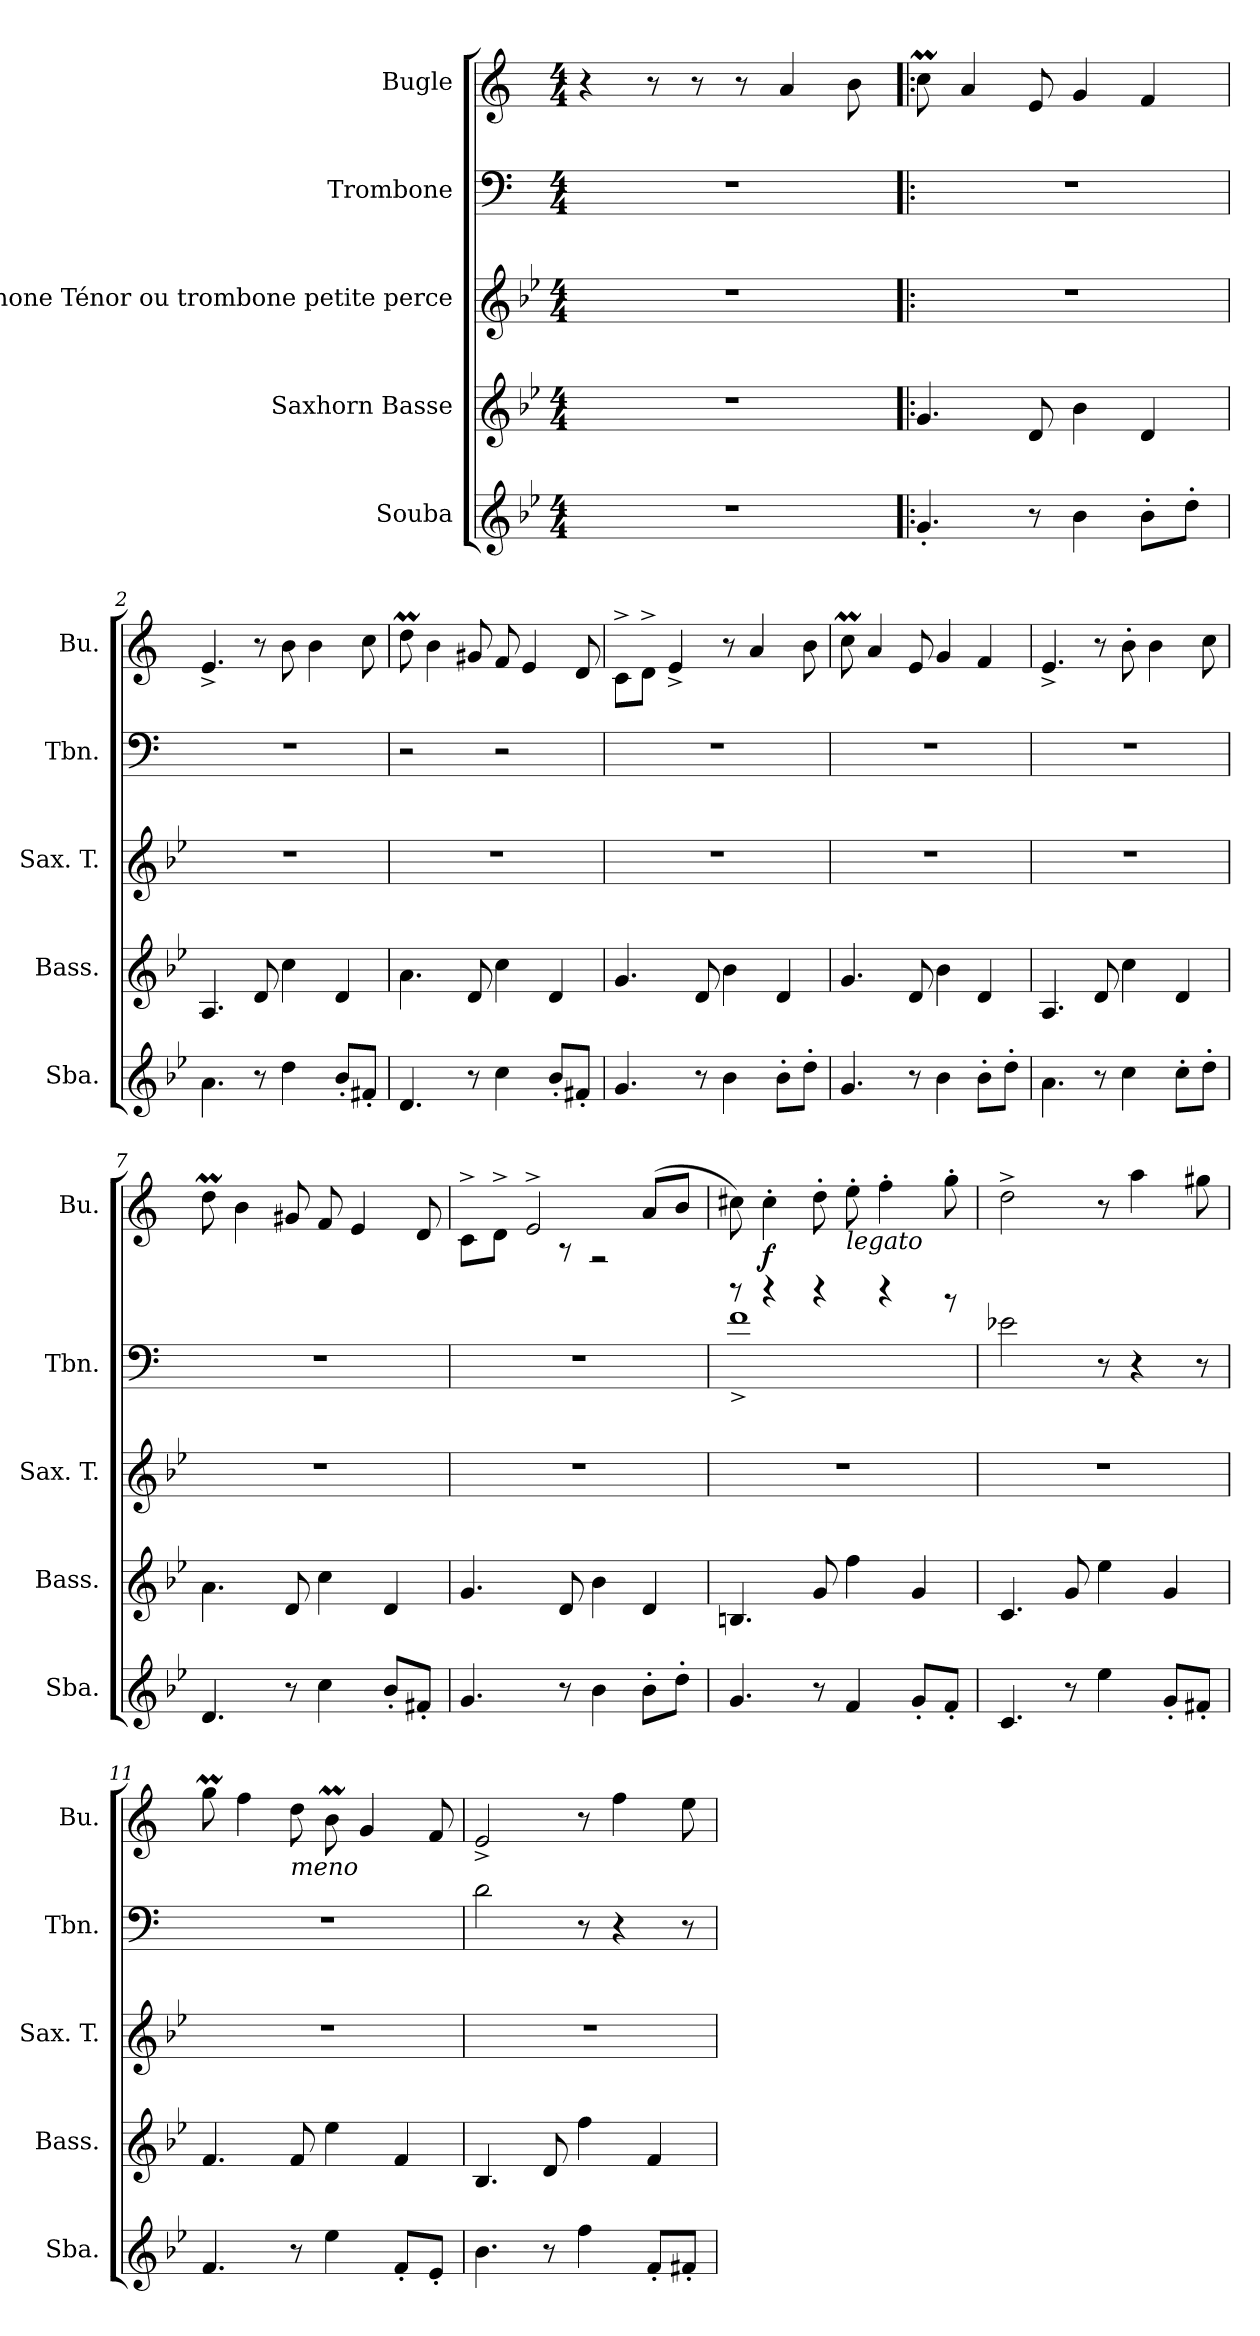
**kern	**kern	**kern	**kern	**kern	**dynam
*part5	*part4	*part3	*part2	*part1	*part1
*staff5	*staff4	*staff3	*staff2	*staff1	*staff1
*I"Souba	*I"Saxhorn Basse	*I"Saxophone Ténor ou trombone petite perce	*I"Trombone	*I"Bugle	*
*I'Sba.	*I'Bass.	*I'Sax. T.	*I'Tbn.	*I'Bu.	*
*clefG2	*clefG2	*clefG2	*clefF4	*clefG2	*
*ITrd15c26	*ITrd8c14	*ITrd8c14	*	*ITrd1c2	*
*k[b-e-]	*k[b-e-]	*k[b-e-]	*k[]	*k[b-e-]	*
*M4/4	*M4/4	*M4/4	*M4/4	*M4/4	*
=	=	=	=	=	=
1r	1r	1r	1r	4r	.
.	.	.	.	8r	.
.	.	.	.	8r	.
.	.	.	.	8r	.
.	.	.	.	4g/	.
.	.	.	.	8a\	.
=1!|:	=1!|:	=1!|:	=1!|:	=1!|:	=1!|:
4.GG'/	4.G/	1r	1r	8b-M\	.
.	.	.	.	4g/	.
8r	8D/	.	.	8d/	.
4BB-\	4B-\	.	.	4f/	.
8BB-'\L	4D/	.	.	4e-/	.
8D'\J	.	.	.	.	.
=2	=2	=2	=2	=2	=2
4.AA\	4.AA/	1r	1r	4.d^/	.
8r	8D/	.	.	8r	.
4D\	4c\	.	.	8a\	.
.	.	.	.	4a\	.
8BB-'/L	4D/	.	.	.	.
8FF#X'/J	.	.	.	8b-\	.
!!LO:LB:g=z
=3	=3	=3	=3	=3	=3
4.DD/	4.A\	1r	2r	8ccM\	.
.	.	.	.	4a\	.
8r	8D/	.	.	8f#X/	.
4C\	4c\	.	2r	8e-/	.
.	.	.	.	4d/	.
8BB-'/L	4D/	.	.	.	.
8FF#X'/J	.	.	.	8c/	.
=4	=4	=4	=4	=4	=4
4.GG/	4.G/	1r	1r	8B-^\L	.
.	.	.	.	8c^\J	.
.	.	.	.	4d^/	.
8r	8D/	.	.	.	.
4BB-\	4B-\	.	.	8r	.
.	.	.	.	4g/	.
8BB-'\L	4D/	.	.	.	.
8D'\J	.	.	.	8a\	.
=5	=5	=5	=5	=5	=5
4.GG/	4.G/	1r	1r	8b-M\	.
.	.	.	.	4g/	.
8r	8D/	.	.	8d/	.
4BB-\	4B-\	.	.	4f/	.
8BB-'\L	4D/	.	.	4e-/	.
8D'\J	.	.	.	.	.
=6	=6	=6	=6	=6	=6
4.AA\	4.AA/	1r	1r	4.d^/	.
8r	8D/	.	.	8r	.
4C\	4c\	.	.	8a'\	.
.	.	.	.	4a\	.
8C'\L	4D/	.	.	.	.
8D'\J	.	.	.	8b-\	.
!!LO:LB:g=z
=7	=7	=7	=7	=7	=7
4.DD/	4.A\	1r	1r	8ccM\	.
.	.	.	.	4a\	.
8r	8D/	.	.	8f#X/	.
4C\	4c\	.	.	8e-/	.
.	.	.	.	4d/	.
8BB-'/L	4D/	.	.	.	.
8FF#X'/J	.	.	.	8c/	.
=8	=8	=8	=8	=8	=8
*	*	*	*	*^	*
4.GG/	4.G/	1r	1r	8B-^\L	4.ryy	.
.	.	.	.	8c^\J	.	.
.	.	.	.	2d^/	.	.
8r	8D/	.	.	.	8r	.
4BB-\	4B-\	.	.	.	2r	.
8BB-'\L	4D/	.	.	(>8g/L	.	.
8D'\J	.	.	.	8a/J	.	.
*	*	*	*	*v	*v	*
=9	=9	=9	=9	=9	=9
*	*	*	*^	*	*
4.GG/	4.BBn/	1r	8r	1f^	8bn\)	.
!	!	!	!	!	!	!LO:DY:b
.	.	.	4r	.	4b'\	f
8r	8G/	.	4r	.	8cc'\	.
!	!	!	!	!	!LO:TX:b:i:t=legato	!
4FF/	4f\	.	.	.	8dd'\	.
.	.	.	4r	.	4ee-'\	.
8GG'/L	4G/	.	.	.	.	.
8FF'/J	.	.	8r	.	8ff'\	.
*	*	*	*v	*v	*	*
!!LO:PB:g=z
=10	=10	=10	=10	=10	=10
4.CC/	4.C/	1r	2e-X:\	2cc^\	.
8r	8G/	.	.	.	.
4E-\	4e-\	.	8r	8r	.
.	.	.	4r	4gg\	.
8GG'/L	4G/	.	.	.	.
8FF#X'/J	.	.	8r	8ff#X\	.
=11	=11	=11	=11	=11	=11
4.FF/	4.F/	1r	1r	8ffM\	.
.	.	.	.	4ee-\	.
!	!	!	!	!LO:TX:b:i:t=meno	!
8r	8F/	.	.	8cc\	.
4E-\	4e-\	.	.	8am\	.
.	.	.	.	4f/	.
8FF'/L	4F/	.	.	.	.
8EE-'/J	.	.	.	8e-/	.
=12	=12	=12	=12	=12	=12
4.BB-\	4.BB-/	1r	2d\	2d^/	.
8r	8D/	.	.	.	.
4F\	4f\	.	8r	8r	.
.	.	.	4r	4ee-\	.
8FF'/L	4F/	.	.	.	.
8FF#X'/J	.	.	8r	8dd\	.
=	=	=	=	=	=
*-	*-	*-	*-	*-	*-
